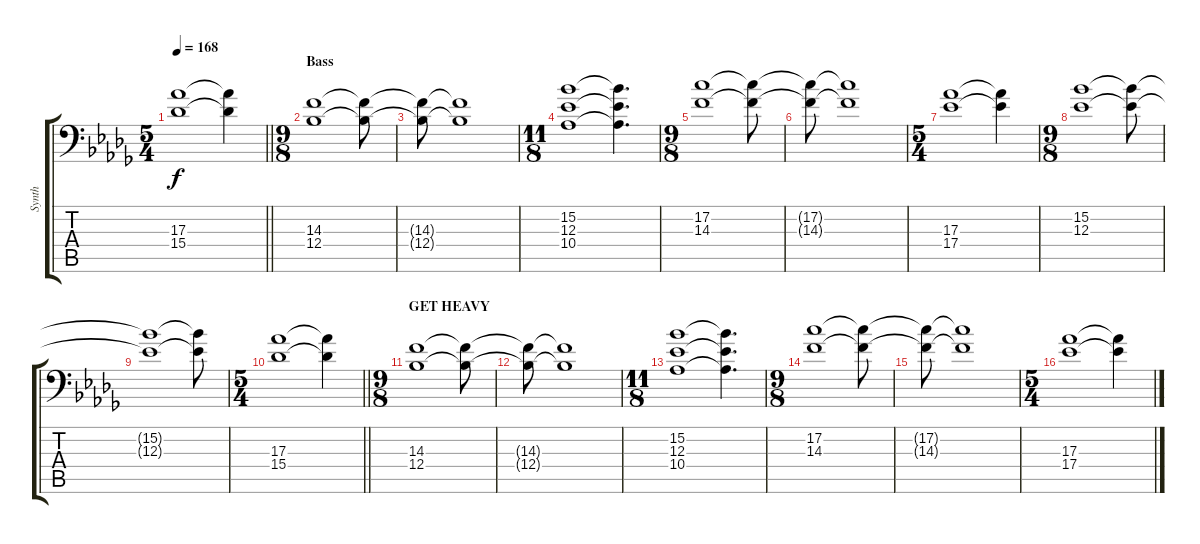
\track ("Synth" "Synth") {instrument choiraahs}
\staff {score tabs}
\tuning (C4 G3 Eb3 Bb2 F2 Bb1) {hide}
\ts (5 4)
\tempo 168
\clef f4
\barLineRight lightlight
\ks bbminor
(17.3 15.4).1{dy f} (17.3{t} 15.4{t}).4 |
\ts (9 8)
\section ("" "Bass")
(14.3 12.4).1 (14.3{t} 12.4{t}).8 |
(14.3{t} 12.4{t}).8 (14.3{t} 12.4{t}).1 |
\ts (11 8)
(15.2 12.3 10.4).1 (15.2{t} 12.3{t} 10.4{t}).4{d} |
\ts (9 8)
(17.2 14.3).1 (17.2{t} 14.3{t}).8 |
(17.2{t} 14.3{t}).8 (17.2{t} 14.3{t}).1 |
\ts (5 4)
(17.3 17.4).1 (17.3{t} 17.4{t}).4 |
\ts (9 8)
(15.2 12.3).1 (15.2{t} 12.3{t}).8 |
(15.2{t} 12.3{t}).1 (15.2{t} 12.3{t}).8 |
\ts (5 4)
\barLineRight lightlight
(17.3 15.4).1 (17.3{t} 15.4{t}).4 |
\ts (9 8)
\section ("" "GET HEAVY")
(14.3 12.4).1{volume 7} (14.3{t} 12.4{t}).8 |
(14.3{t} 12.4{t}).8 (14.3{t} 12.4{t}).1 |
\ts (11 8)
(15.2 12.3 10.4).1 (15.2{t} 12.3{t} 10.4{t}).4{d} |
\ts (9 8)
(17.2 14.3).1 (17.2{t} 14.3{t}).8 |
(17.2{t} 14.3{t}).8 (17.2{t} 14.3{t}).1 |
\ts (5 4)
(17.3 17.4).1 (17.3{t} 17.4{t}).4
